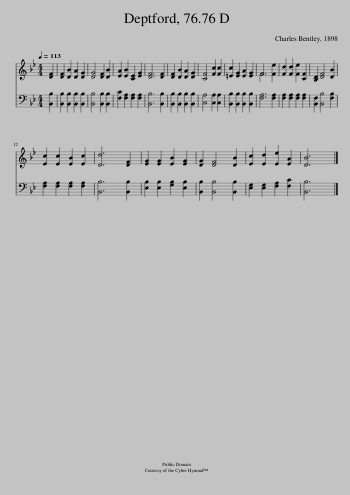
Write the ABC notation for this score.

X:1
%%score ( 1 2 ) 3
L:1/8
Q:1/4=113
M:4/4
I:linebreak $
K:Bb
V:1 treble
V:2 treble
V:3 bass
V:1
 [DF]2 | [DF]2 [DB]2 [DA]2 [DG]2 | [DG]4 [DF]2 [DB]2 | [EA]2 [EB]2 [CE]2 [EG]2 | [DF]6 [DF]2 | %5
 [DF]2 [DB]2 [DA]2 [DG]2 | [CF]4 [Fc]2 [Fc]2 | [=Ec]2 [EG]2 [EA]2 [EG]2 | F6 [Fe]2 | [Fd]2 [Fd]2 [Fe]2 [CF]2 | %10
 [B,D]2 [DF]4 [DB]2 |$ [Ec]2 [Ec]2 [EB]2 [Ec]2 | [Dd]6 [DF]2 | [EG]2 [EG]2 [EB]2 [EG]2 | [DG]2 [DF]4 [DB]2 | %15
 [Ec]2 [Ed]2 [Ee]2 [EA]2 | [DB]6 |] %17
V:2
 x2 | x8 | x8 | x8 | x8 | %5
 x8 | x8 | x8 | F6 x2 | x8 | %10
 x8 |$ x8 | x8 | x8 | x8 | %15
 x8 | x6 |] %17
V:3
 [B,,B,]2 | [B,,B,]2 [B,,B,]2 [B,,B,]2 [B,,B,]2 | [B,,B,]4 [B,,B,]2 [B,,B,]2 | [F,C]2 [F,A,]2 [F,A,]2 [F,A,]2 | [B,,B,]6 [B,,B,]2 | %5
 [B,,B,]2 [B,,B,]2 [B,,B,]2 [B,,B,]2 | [C,A,]4 [C,A,]2 [C,A,]2 | [B,,B,]2 [B,,B,]2 [B,,B,]2 [B,,B,]2 | [F,A,]6 [F,A,]2 | [F,A,]2 [F,A,]2 [F,A,]2 [F,A,]2 | %10
 [B,,F,]2 [B,,B,]4 [F,B,]2 |$ [F,A,]2 [F,A,]2 [F,A,]2 [F,A,]2 | [B,,B,]6 [B,,B,]2 | [E,B,]2 [E,B,]2 [G,B,]2 [E,B,]2 | [B,,B,]2 [B,,B,]4 [B,,B,]2 | %15
 [E,G,]2 [E,G,]2 [F,A,]2 [F,C]2 | [B,,B,]6 |] %17
